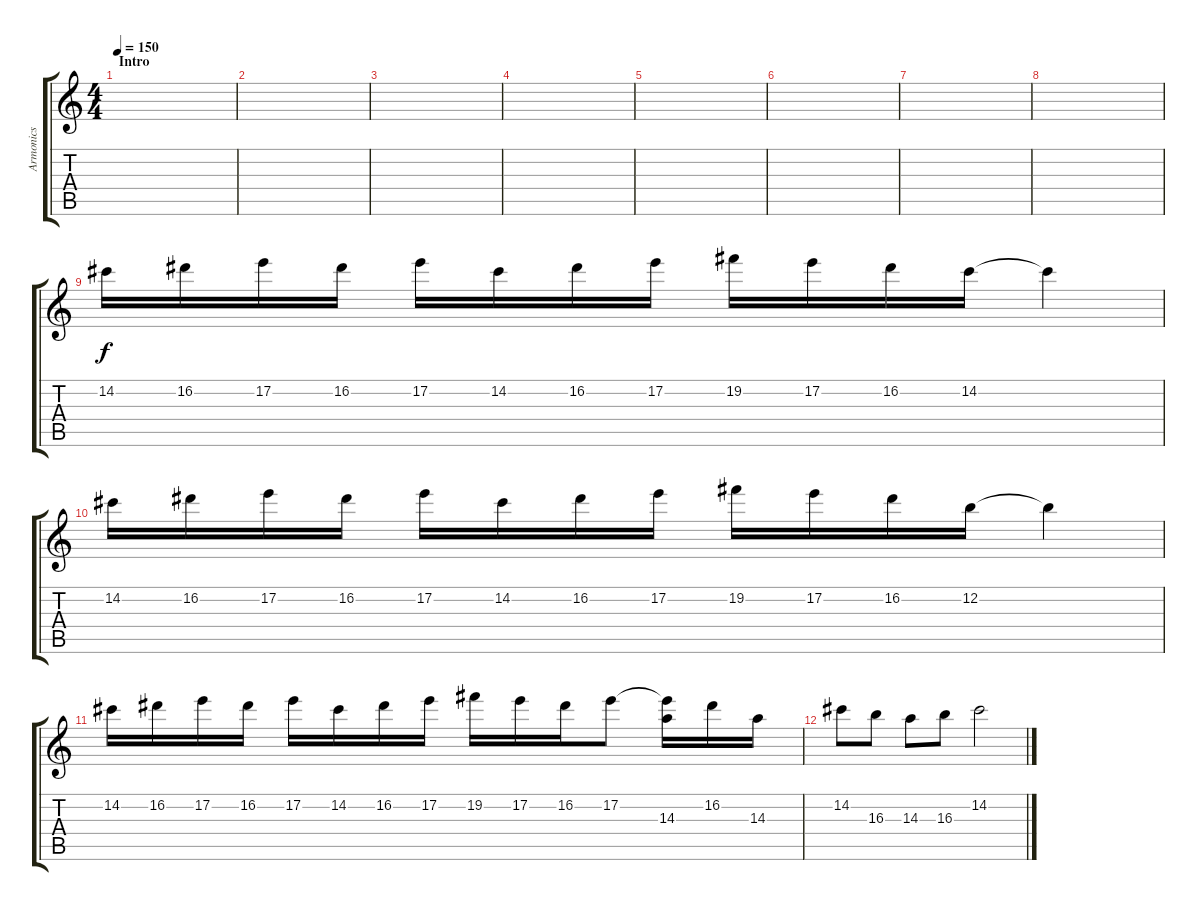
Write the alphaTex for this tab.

\track ("Armonics" "Armonics") {instrument distortionguitar}
\staff {score tabs}
\tuning (E4 B3 G3 D3 A2 E2) {hide}
\ts (4 4)
\section ("" "Intro")
\tempo 150
\clef g2
\ks c
|
|
|
|
|
|
|
|
14.2.16 16.2.16 17.2.16 16.2.16 17.2.16 14.2.16 16.2.16 17.2.16 19.2.16 17.2.16 16.2.16 14.2.16 14.2{t}.4 |
14.2.16 16.2.16 17.2.16 16.2.16 17.2.16 14.2.16 16.2.16 17.2.16 19.2.16 17.2.16 16.2.16 12.2.16 12.2{t}.4 |
14.2.16 16.2.16 17.2.16 16.2.16 17.2.16 14.2.16 16.2.16 17.2.16 19.2.16 17.2.16 16.2.16 17.2.8 (17.2{t} 14.3).16 16.2.16 14.3.16 |
14.2.8 16.3.8 14.3.8 16.3.8 14.2.2
